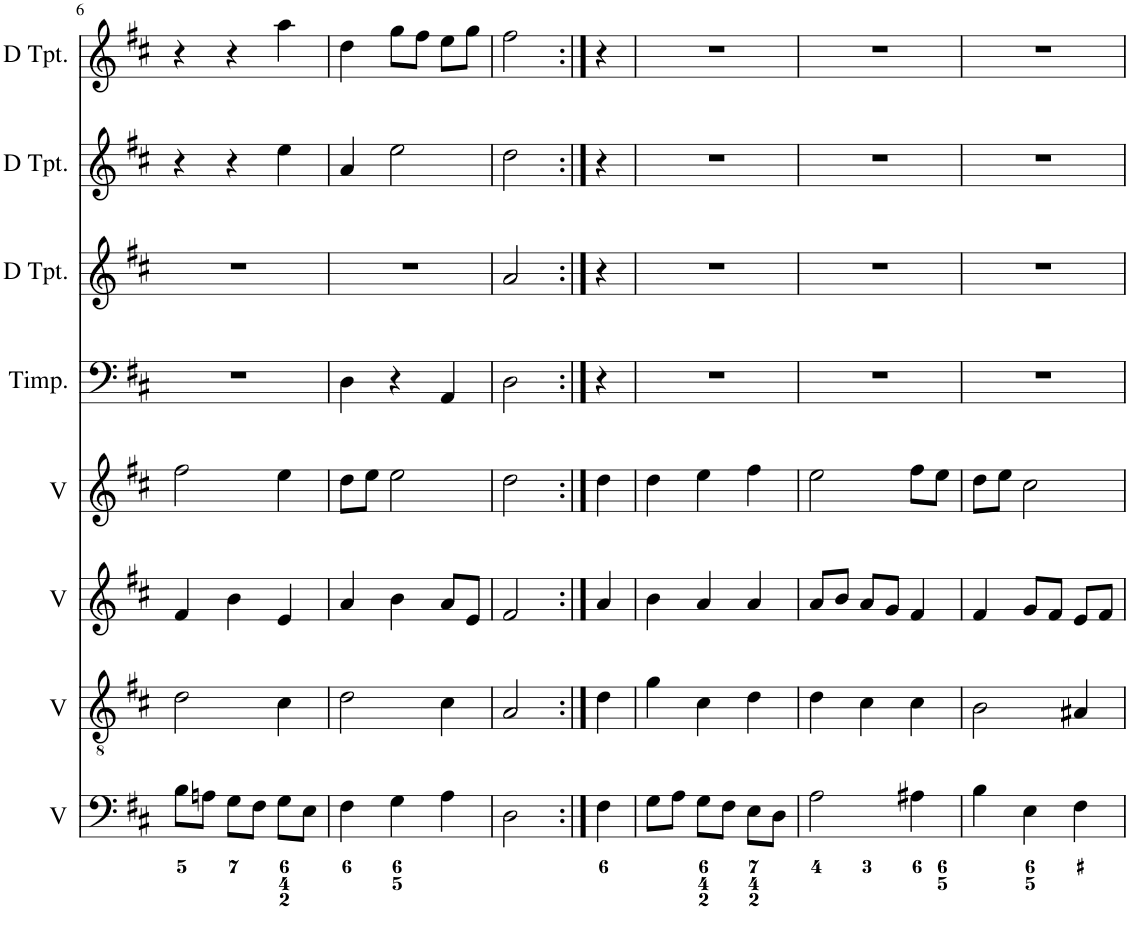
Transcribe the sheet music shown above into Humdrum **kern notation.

**kern	**kern	**kern	**kern	**kern	**kern	**kern	**kern
*part8	*part7	*part6	*part5	*part4	*part3	*part2	*part1
*staff8	*staff7	*staff6	*staff5	*staff4	*staff3	*staff2	*staff1
*I"Voice	*I"Voice	*I"Voice	*I"Voice	*I"Timpani	*I"D Trumpet	*I"D Trumpet	*I"D Trumpet
*I'V	*I'V	*I'V	*I'V	*I'Timp.	*I'D Tpt.	*I'D Tpt.	*I'D Tpt.
!!LO:PB:g=z
*clefF4	*clefGv2	*clefG2	*clefG2	*clefF4	*clefG2	*clefG2	*clefG2
*	*	*	*	*	*ITrd-1c-2	*ITrd-1c-2	*ITrd-1c-2
*k[f#c#]	*k[f#c#]	*k[f#c#]	*k[f#c#]	*k[f#c#]	*k[f#c#]	*k[f#c#]	*k[f#c#]
*M3/4	*M3/4	*M3/4	*M3/4	*M3/4	*M3/4	*M3/4	*M3/4
=6	=6	=6	=6	=6	=6	=6	=6
8B\L	2d\	4f#/	2ff#\	2.r	2.r	4r	4r
8An\J	.	.	.	.	.	.	.
8G\L	.	4b\	.	.	.	4r	4r
8F#\J	.	.	.	.	.	.	.
8G\L	4c#\	4e/	4ee\	.	.	4ee\	4aa\
8E\J	.	.	.	.	.	.	.
=7	=7	=7	=7	=7	=7	=7	=7
4F#\	2d\	4a/	8dd\L	4D\	2.r	4a/	4dd\
.	.	.	8ee\J	.	.	.	.
4G\	.	4b\	2ee\	4r	.	2ee\	8gg\L
.	.	.	.	.	.	.	8ff#\J
4A\	4c#\	8a/L	.	4AA/	.	.	8ee\L
.	.	8e/J	.	.	.	.	8gg\J
=8	=8	=8	=8	=8	=8	=8	=8
2D\	2A/	2f#/	2dd\	2D\	2a/	2dd\	2ff#\
=8X1:|!	=8X1:|!	=8X1:|!	=8X1:|!	=8X1:|!	=8X1:|!	=8X1:|!	=8X1:|!
4F#\	4d\	4a/	4dd\	4r	4r	4r	4r
=9	=9	=9	=9	=9	=9	=9	=9
8G\L	4g\	4b\	4dd\	2.r	2.r	2.r	2.r
8A\J	.	.	.	.	.	.	.
8G\L	4c#\	4a/	4ee\	.	.	.	.
8F#\J	.	.	.	.	.	.	.
8E\L	4d\	4a/	4ff#\	.	.	.	.
8D\J	.	.	.	.	.	.	.
=10	=10	=10	=10	=10	=10	=10	=10
2A\	4d\	8a/L	2ee\	2.r	2.r	2.r	2.r
.	.	8b/J	.	.	.	.	.
.	4c#\	8a/L	.	.	.	.	.
.	.	8g/J	.	.	.	.	.
4A#X\	4c#\	4f#/	8ff#\L	.	.	.	.
.	.	.	8ee\J	.	.	.	.
=11	=11	=11	=11	=11	=11	=11	=11
4B\	2B\	4f#/	8dd\L	2.r	2.r	2.r	2.r
.	.	.	8ee\J	.	.	.	.
4E\	.	8g/L	2cc#\	.	.	.	.
.	.	8f#/J	.	.	.	.	.
4F#\	4A#X/	8e/L	.	.	.	.	.
.	.	8f#/J	.	.	.	.	.
=	=	=	=	=	=	=	=
*-	*-	*-	*-	*-	*-	*-	*-
